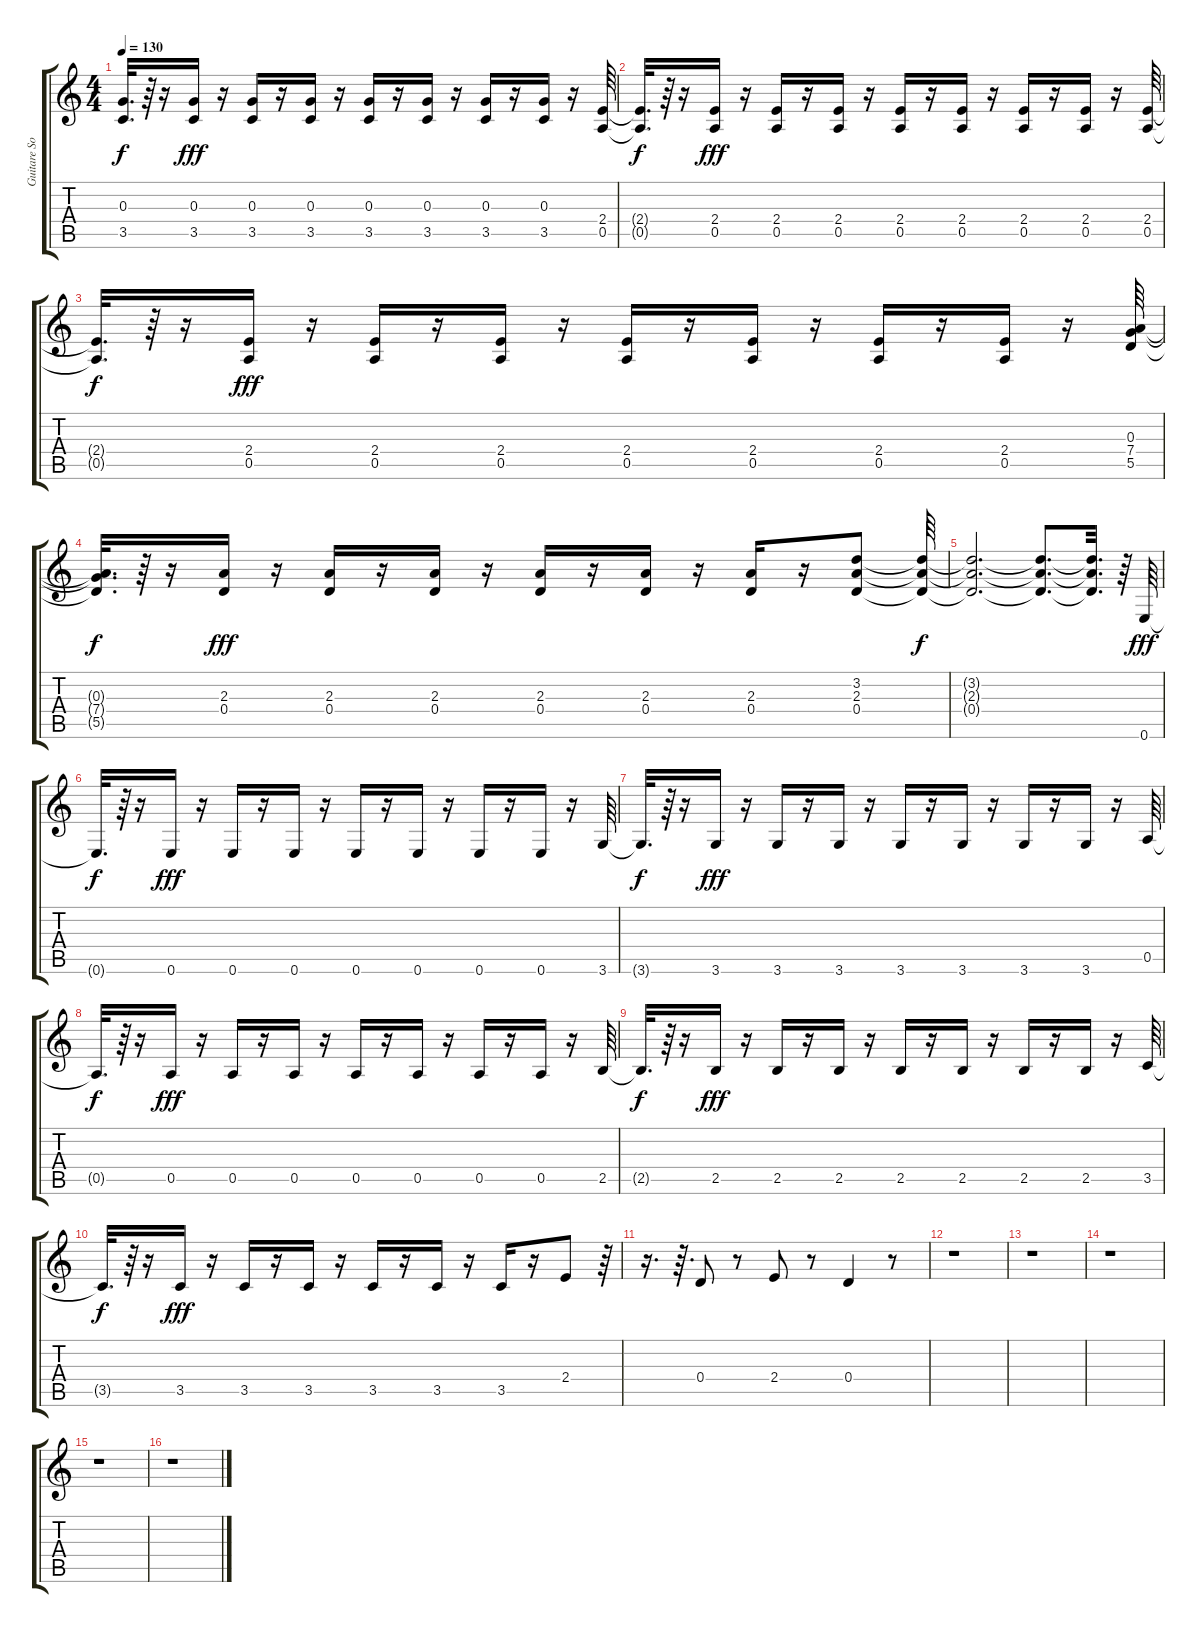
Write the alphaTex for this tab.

\track ("Guitare Solo 1" "Guitare So") {instrument distortionguitar}
\staff {score tabs}
\tuning (E4 B3 G3 D3 A2 E2) {hide}
\ts (4 4)
\tempo 130
\clef g2
\ks c
(0.3{t} 3.5{t}).32{d dy f} r.64 r.16 (0.3 3.5).16{dy fff} r.16 (0.3 3.5).16 r.16 (0.3 3.5).16 r.16 (0.3 3.5).16 r.16 (0.3 3.5).16 r.16 (0.3 3.5).16 r.16 (0.3 3.5).16 r.16 (2.4 0.5).64 |
(2.4{t} 0.5{t}).32{d dy f} r.64 r.16 (2.4 0.5).16{dy fff} r.16 (2.4 0.5).16 r.16 (2.4 0.5).16 r.16 (2.4 0.5).16 r.16 (2.4 0.5).16 r.16 (2.4 0.5).16 r.16 (2.4 0.5).16 r.16 (2.4 0.5).64 |
(2.4{t} 0.5{t}).32{d dy f} r.64 r.16 (2.4 0.5).16{dy fff} r.16 (2.4 0.5).16 r.16 (2.4 0.5).16 r.16 (2.4 0.5).16 r.16 (2.4 0.5).16 r.16 (2.4 0.5).16 r.16 (2.4 0.5).16 r.16 (0.3 7.4 5.5).64 |
(0.3{t} 7.4{t} 5.5{t}).32{d dy f} r.64 r.16 (2.3 0.4).16{dy fff} r.16 (2.3 0.4).16 r.16 (2.3 0.4).16 r.16 (2.3 0.4).16 r.16 (2.3 0.4).16 r.16 (2.3 0.4).16 r.16 (3.2 2.3 0.4).8 (3.2{t} 2.3{t} 0.4{t}).64{dy f} |
(3.2{t} 2.3{t} 0.4{t}).2{d} (3.2{t} 2.3{t} 0.4{t}).8{d} (3.2{t} 2.3{t} 0.4{t}).32{d} r.64 0.6.64{dy fff} |
0.6{t}.32{d dy f} r.64 r.16 0.6.16{dy fff} r.16 0.6.16 r.16 0.6.16 r.16 0.6.16 r.16 0.6.16 r.16 0.6.16 r.16 0.6.16 r.16 3.6.64 |
3.6{t}.32{d dy f} r.64 r.16 3.6.16{dy fff} r.16 3.6.16 r.16 3.6.16 r.16 3.6.16 r.16 3.6.16 r.16 3.6.16 r.16 3.6.16 r.16 0.5.64 |
0.5{t}.32{d dy f} r.64 r.16 0.5.16{dy fff} r.16 0.5.16 r.16 0.5.16 r.16 0.5.16 r.16 0.5.16 r.16 0.5.16 r.16 0.5.16 r.16 2.5.64 |
2.5{t}.32{d dy f} r.64 r.16 2.5.16{dy fff} r.16 2.5.16 r.16 2.5.16 r.16 2.5.16 r.16 2.5.16 r.16 2.5.16 r.16 2.5.16 r.16 3.5.64 |
3.5{t}.32{d dy f} r.64 r.16 3.5.16{dy fff} r.16 3.5.16 r.16 3.5.16 r.16 3.5.16 r.16 3.5.16 r.16 3.5.16 r.16 2.4.8 r.64 |
r.16{d} r.64{d} 0.4.8 r.8 2.4.8 r.8 0.4.4 r.8 |
r.1 |
r.1 |
r.1 |
r.1 |
r.1
